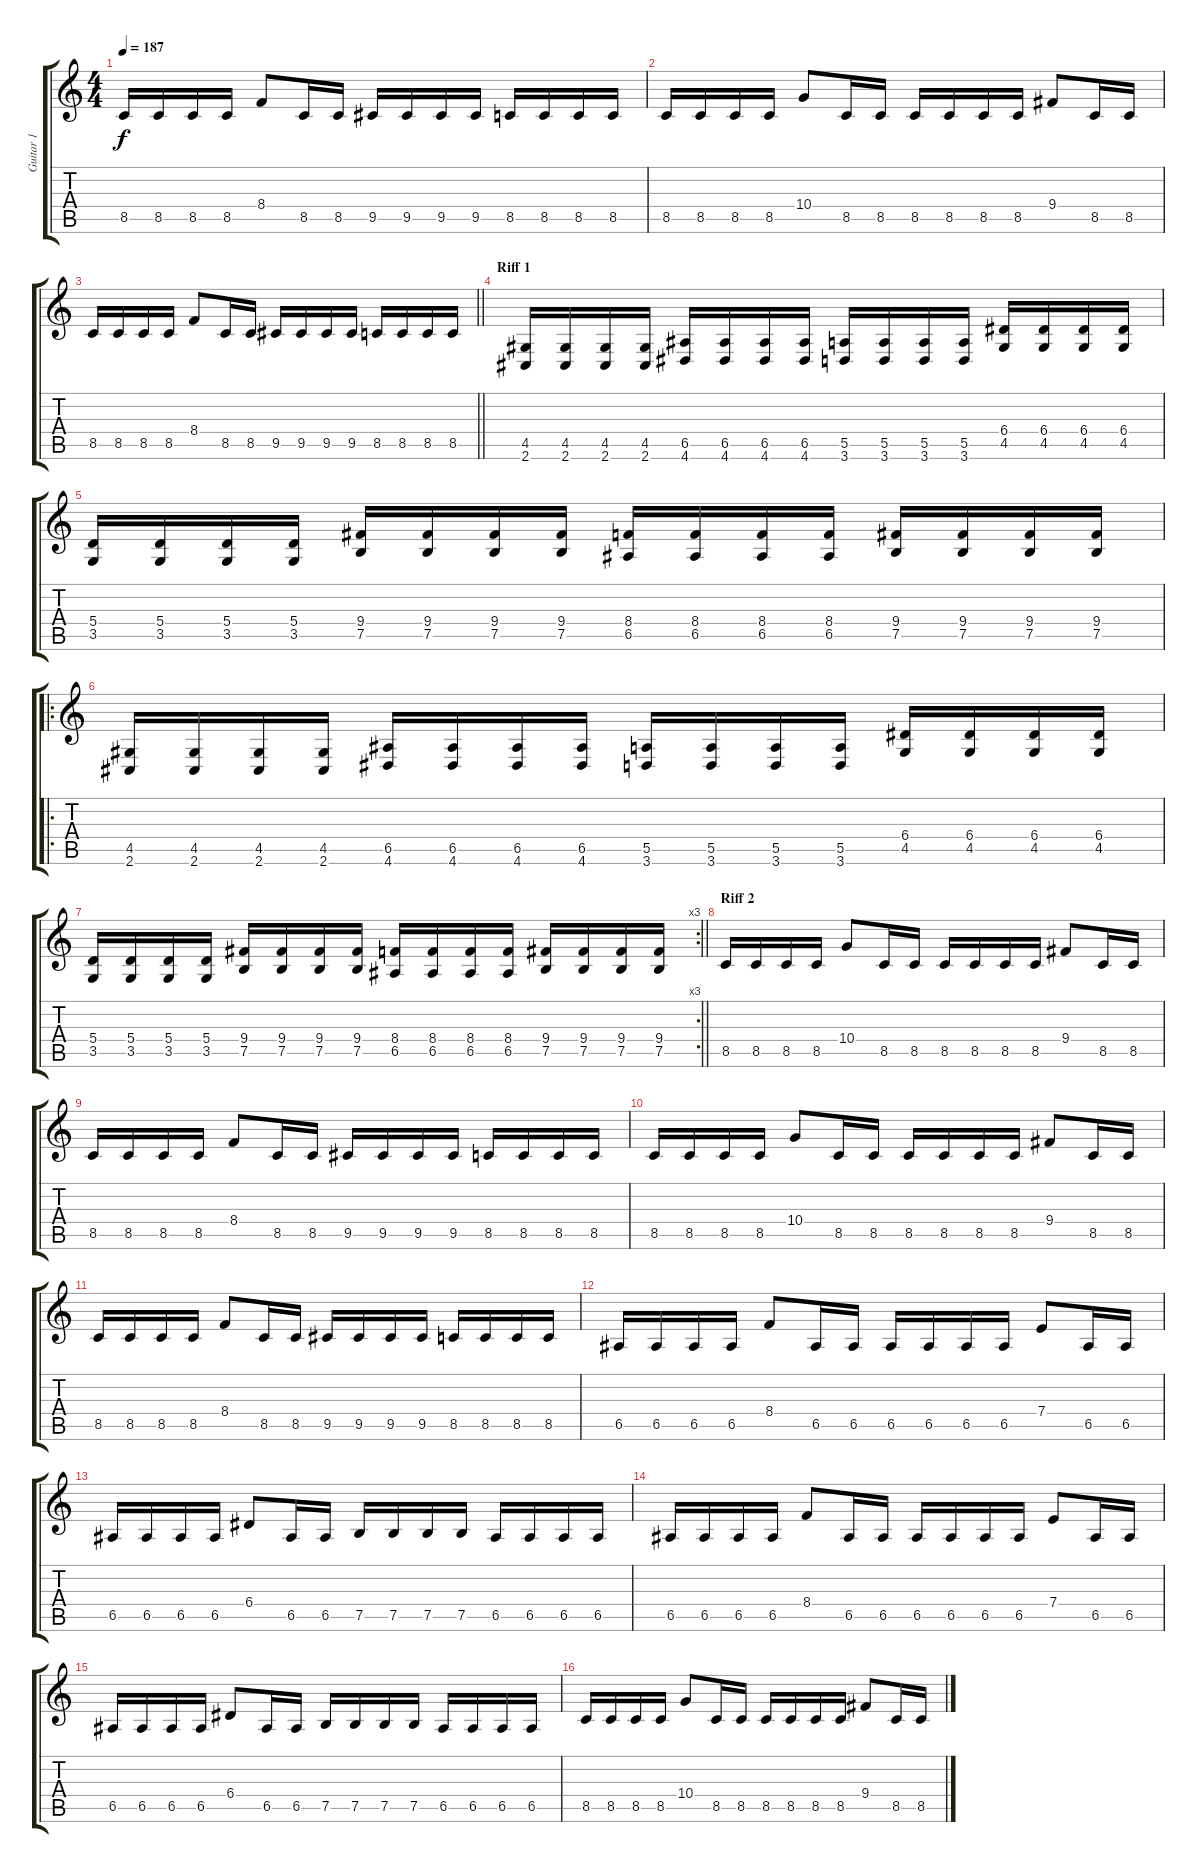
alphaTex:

\track ("Guitar 1" "Guitar 1") {instrument distortionguitar}
\staff {score tabs}
\tuning (B3 Gb3 D3 A2 E2 B1) {hide}
\ts (4 4)
\tempo 187
\clef g2
\ks c
8.5.16{dy f} 8.5.16 8.5.16 8.5.16 8.4.8 8.5.16 8.5.16 9.5.16 9.5.16 9.5.16 9.5.16 8.5.16 8.5.16 8.5.16 8.5.16 |
8.5.16 8.5.16 8.5.16 8.5.16 10.4.8 8.5.16 8.5.16 8.5.16 8.5.16 8.5.16 8.5.16 9.4.8 8.5.16 8.5.16 |
\barLineRight lightlight
8.5.16 8.5.16 8.5.16 8.5.16 8.4.8 8.5.16 8.5.16 9.5.16 9.5.16 9.5.16 9.5.16 8.5.16 8.5.16 8.5.16 8.5.16 |
\section ("" "Riff 1")
(4.5 2.6).16 (4.5 2.6).16 (4.5 2.6).16 (4.5 2.6).16 (6.5 4.6).16 (6.5 4.6).16 (6.5 4.6).16 (6.5 4.6).16 (5.5 3.6).16 (5.5 3.6).16 (5.5 3.6).16 (5.5 3.6).16 (6.4 4.5).16 (6.4 4.5).16 (6.4 4.5).16 (6.4 4.5).16 |
(5.4 3.5).16 (5.4 3.5).16 (5.4 3.5).16 (5.4 3.5).16 (9.4 7.5).16 (9.4 7.5).16 (9.4 7.5).16 (9.4 7.5).16 (8.4 6.5).16 (8.4 6.5).16 (8.4 6.5).16 (8.4 6.5).16 (9.4 7.5).16 (9.4 7.5).16 (9.4 7.5).16 (9.4 7.5).16 |
\ro
(4.5 2.6).16 (4.5 2.6).16 (4.5 2.6).16 (4.5 2.6).16 (6.5 4.6).16 (6.5 4.6).16 (6.5 4.6).16 (6.5 4.6).16 (5.5 3.6).16 (5.5 3.6).16 (5.5 3.6).16 (5.5 3.6).16 (6.4 4.5).16 (6.4 4.5).16 (6.4 4.5).16 (6.4 4.5).16 |
\rc 3
\barLineRight lightlight
(5.4 3.5).16 (5.4 3.5).16 (5.4 3.5).16 (5.4 3.5).16 (9.4 7.5).16 (9.4 7.5).16 (9.4 7.5).16 (9.4 7.5).16 (8.4 6.5).16 (8.4 6.5).16 (8.4 6.5).16 (8.4 6.5).16 (9.4 7.5).16 (9.4 7.5).16 (9.4 7.5).16 (9.4 7.5).16 |
\section ("" "Riff 2")
8.5.16 8.5.16 8.5.16 8.5.16 10.4.8 8.5.16 8.5.16 8.5.16 8.5.16 8.5.16 8.5.16 9.4.8 8.5.16 8.5.16 |
8.5.16 8.5.16 8.5.16 8.5.16 8.4.8 8.5.16 8.5.16 9.5.16 9.5.16 9.5.16 9.5.16 8.5.16 8.5.16 8.5.16 8.5.16 |
8.5.16 8.5.16 8.5.16 8.5.16 10.4.8 8.5.16 8.5.16 8.5.16 8.5.16 8.5.16 8.5.16 9.4.8 8.5.16 8.5.16 |
8.5.16 8.5.16 8.5.16 8.5.16 8.4.8 8.5.16 8.5.16 9.5.16 9.5.16 9.5.16 9.5.16 8.5.16 8.5.16 8.5.16 8.5.16 |
6.5.16 6.5.16 6.5.16 6.5.16 8.4.8 6.5.16 6.5.16 6.5.16 6.5.16 6.5.16 6.5.16 7.4.8 6.5.16 6.5.16 |
6.5.16 6.5.16 6.5.16 6.5.16 6.4.8 6.5.16 6.5.16 7.5.16 7.5.16 7.5.16 7.5.16 6.5.16 6.5.16 6.5.16 6.5.16 |
6.5.16 6.5.16 6.5.16 6.5.16 8.4.8 6.5.16 6.5.16 6.5.16 6.5.16 6.5.16 6.5.16 7.4.8 6.5.16 6.5.16 |
6.5.16 6.5.16 6.5.16 6.5.16 6.4.8 6.5.16 6.5.16 7.5.16 7.5.16 7.5.16 7.5.16 6.5.16 6.5.16 6.5.16 6.5.16 |
8.5.16 8.5.16 8.5.16 8.5.16 10.4.8 8.5.16 8.5.16 8.5.16 8.5.16 8.5.16 8.5.16 9.4.8 8.5.16 8.5.16
